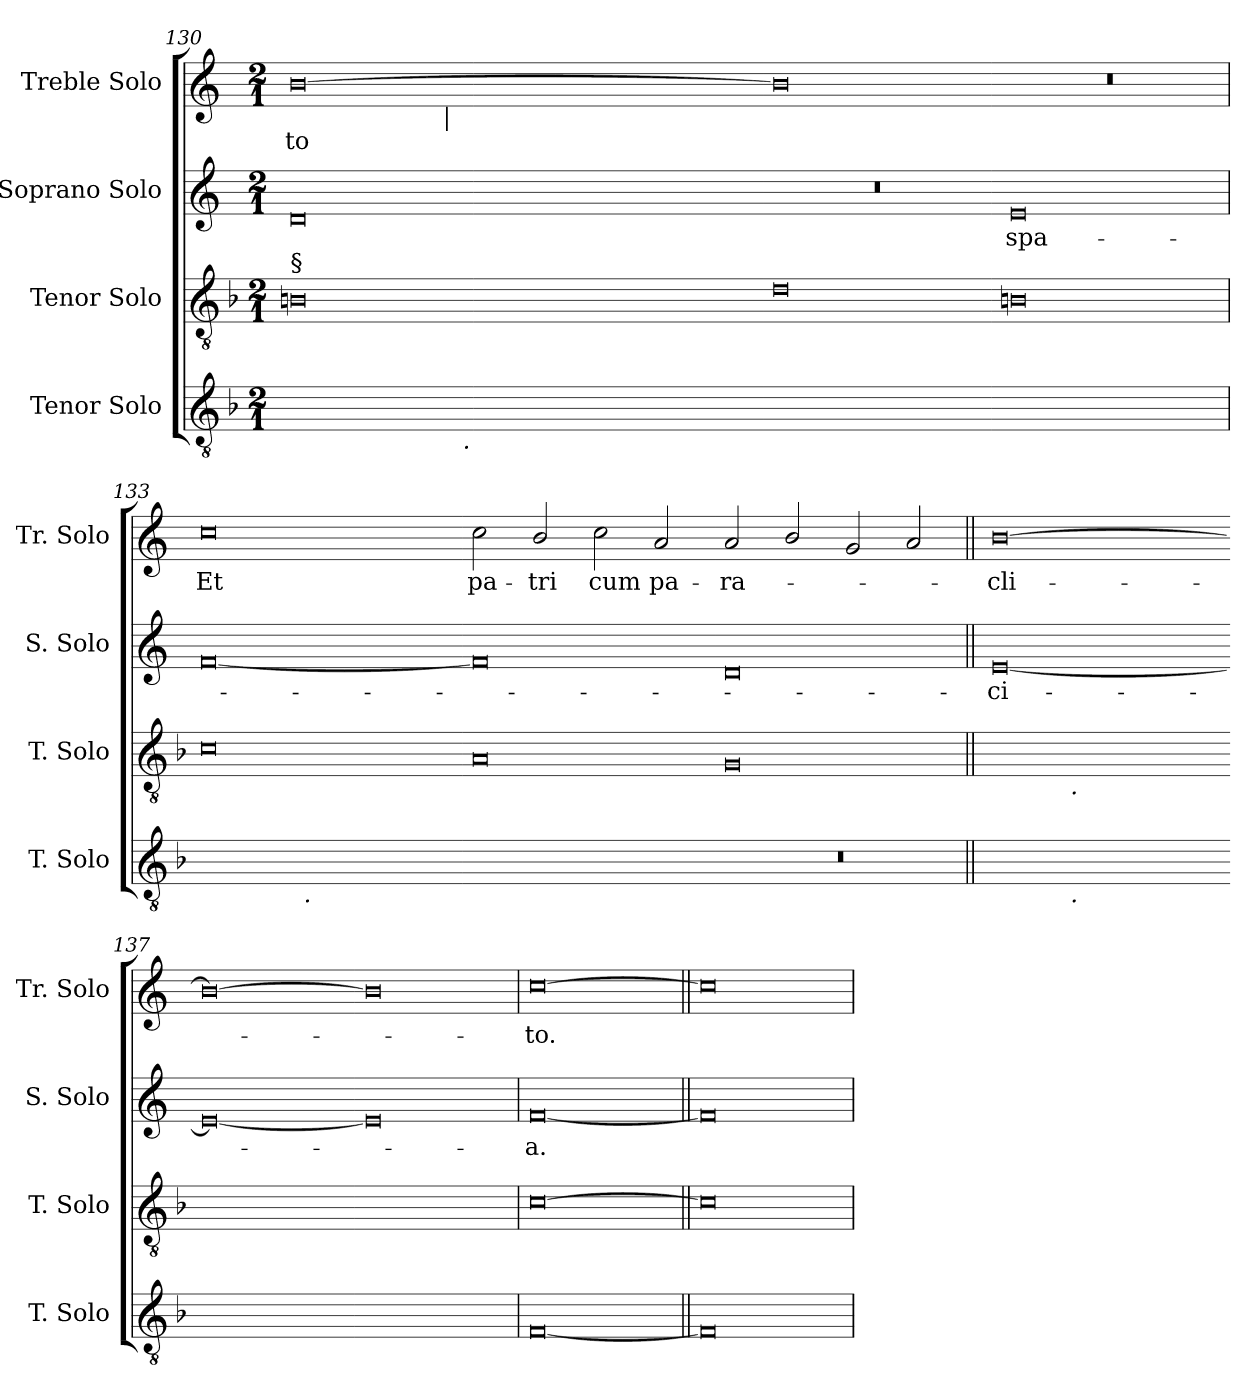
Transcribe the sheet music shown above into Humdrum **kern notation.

**kern	**kern	**kern	**text	**kern	**text
*part4	*part3	*part2	*part2	*part1	*part1
*staff4	*staff3	*staff2	*staff2	*staff1	*staff1
*I"Tenor Solo	*I"Tenor Solo	*I"Soprano Solo	*	*I"Treble Solo	*
*I'T. Solo	*I'T. Solo	*I'S. Solo	*	*I'Tr. Solo	*
*clefGv2	*clefGv2	*clefG2	*	*clefG2	*
*ITrd7c12	*ITrd7c12	*	*	*	*
*k[b-]	*k[b-]	*k[]	*	*k[]	*
*F:	*F:	*C:	*	*C:	*
*M2/1	*M2/1	*M2/1	*	*M2/1	*
=130	=130	=130	=130	=130	=130
!	!LO:TX:a:t=§	!	!	!	!
!	!	!	!	!	!LO:LY:b:color=#000000
*^	*	*	*	*^	*
[<0GGiyy	2ryy	0BBni	0di	.	[<0bi	2ryy	-to
.	8ryy	.	.	.	.	16ryy	.
.	.	.	.	.	.	32ryy	.
.	.	.	.	.	.	128ryy	.
.	.	.	.	.	.	256ryy	.
.	.	.	.	.	.	1024ryy	.
!	!	!	!	!	!	!LO:TX:b:i:t=|	!
.	.	.	.	.	.	1ryy	.
.	256..ryy	.	.	.	.	.	.
!	!LO:TX:b:i:t=.	!	!	!	!	!	!
.	1ryy	.	.	.	.	.	.
.	.	.	.	.	.	4ryy	.
.	4ryy	.	.	.	.	.	.
.	.	.	.	.	.	8ryy	.
.	16ryy	.	.	.	.	.	.
.	32ryy	.	.	.	.	.	.
.	64ryy	.	.	.	.	.	.
.	.	.	.	.	.	64ryy	.
.	128ryy	.	.	.	.	.	.
.	.	.	.	.	.	512.ryy	.
.	1024ryy	.	.	.	.	.	.
=131-	=131-	=131-	=131-	=131-	=131-	=131-	=131-
!	!	!	!LO:N:vis=1	!	!	!	!
*v	*v	*	*	*	*v	*v	*
0GGiyy_<	0Di	0r	.	0bi]	.
=132-	=132-	=132-	=132-	=132-	=132-
!	!	!	!LO:LY:b:color=#000000	!LO:N:vis=1	!
0GGiyy]	0BBni	0ei	spa-	0r	.
!!LO:LB:g=z
=133	=133	=133	=133	=133	=133
!	!	!	!	!	!LO:LY:b:color=#000000
*^	*	*	*	*	*
[<0FFiyy	4ryy	0Ci	[<0fi	.	0cci	Et
.	8ryy	.	.	.	.	.
.	16ryy	.	.	.	.	.
.	32ryy	.	.	.	.	.
.	64ryy	.	.	.	.	.
.	1024ryy	.	.	.	.	.
!	!LO:TX:b:i:t=.	!	!	!	!	!
.	1ryy	.	.	.	.	.
.	2ryy	.	.	.	.	.
.	128...ryy	.	.	.	.	.
*v	*v	*	*	*	*	*
=134-	=134-	=134-	=134-	=134-	=134-
*^	*	*	*	*	*
!	!	!	!	!	!	!LO:LY:b:color=#000000
*v	*v	*	*	*	*	*
0FFiyy]	0AAi	0fi]	.	2cci\	pa-
!	!	!	!	!	!LO:LY:b:color=#000000
.	.	.	.	2bi/	-tri
!	!	!	!	!	!LO:LY:b:color=#000000
.	.	.	.	2cci\	cum
!	!	!	!	!	!LO:LY:b:color=#000000
.	.	.	.	2ai/	pa-
=135-	=135-	=135-	=135-	=135-	=135-
!LO:N:vis=1	!	!	!	!	!
!	!	!	!	!	!LO:LY:b:color=#000000
0r	0GGi	0di	.	2ai/	-ra-
.	.	.	.	2bi/	.
.	.	.	.	2gi/	.
.	.	.	.	2ai/	.
=136||	=136||	=136||	=136||	=136||	=136||
!	!	!	!LO:LY:b:color=#000000	!	!
!	!LO:TX:a:t=§	!	!	!	!
!	!	!	!	!	!LO:LY:b:color=#000000
*^	*^	*	*	*	*
[<0GGiyy	4ryy	[<0BBniyy	4ryy	[<0ei	-ci-	[<0bi	-cli-
.	8...ryy	.	8...ryy	.	.	.	.
!	!	!	!LO:TX:b:i:t=.	!	!	!	!
!	!LO:TX:b:i:t=.	!	!	!	!	!	!
.	1ryy	.	1ryy	.	.	.	.
.	2ryy	.	2ryy	.	.	.	.
.	64ryy	.	64ryy	.	.	.	.
*v	*v	*	*	*	*	*	*
*	*v	*v	*	*	*	*
=137-	=137-	=137-	=137-	=137-	=137-
0GGiyy_<	0BBiyy_<	0ei_<	.	0bi_<	.
=138-	=138-	=138-	=138-	=138-	=138-
0GGiyy]	0BBiyy]	0ei]	.	0bi]	.
=139	=139	=139	=139	=139	=139
!	!	!	!LO:LY:b:color=#000000	!	!
!	!	!	!	!	!LO:LY:b:color=#000000
[0FFi	[0Ci	[0fi	-a.	[0cci	-to.
=140||	=140||	=140||	=140||	=140||	=140||
0FFi]	0Ci]	0fi]	.	0cci]	.
=	=	=	=	=	=
*-	*-	*-	*-	*-	*-
